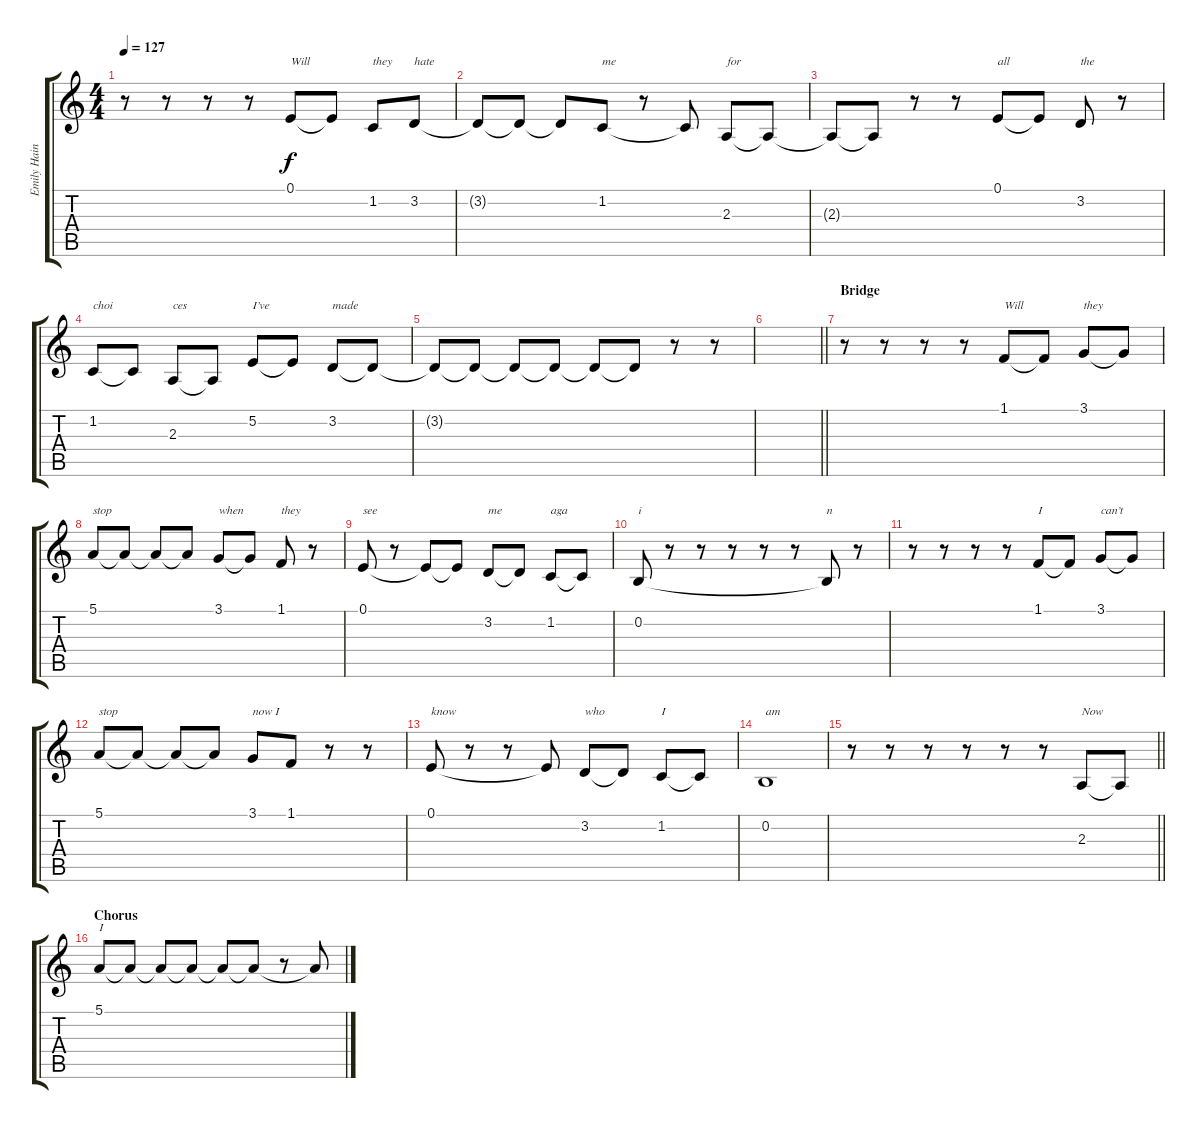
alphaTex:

\track ("Emily Haines" "Emily Hain") {instrument cello}
\staff {score tabs}
\tuning (E4 B3 G3 D3 A2 E2) {hide}
\ts (4 4)
\tempo 127
\clef g2
\ks c
r.8{dy f} r.8 r.8 r.8 0.1.8{txt "Will "} 0.1{t}.8 1.2.8{txt "they "} 3.2.8{txt "hate "} |
3.2{t}.8 3.2{t}.8 3.2{t}.8 1.2.8{txt "me "} r.8 1.2{t}.8 2.3.8{txt "for "} 2.3{t}.8 |
2.3{t}.8 2.3{t}.8 r.8 r.8 0.1.8{txt "all "} 0.1{t}.8 3.2.8{txt "the "} r.8 |
1.2.8{txt "choi"} 1.2{t}.8 2.3.8{txt "ces "} 2.3{t}.8 5.2.8{txt "I’ve "} 5.2{t}.8 3.2.8{txt "made"} 3.2{t}.8 |
3.2{t}.8 3.2{t}.8 3.2{t}.8 3.2{t}.8 3.2{t}.8 3.2{t}.8 r.8 r.8 |
\barLineRight lightlight
|
\section ("" "Bridge")
r.8 r.8 r.8 r.8 1.1.8{txt "Will "} 1.1{t}.8 3.1.8{txt "they "} 3.1{t}.8 |
5.1.8{txt "stop"} 5.1{t}.8 5.1{t}.8 5.1{t}.8 3.1.8{txt "when"} 3.1{t}.8 1.1.8{txt "they"} r.8 |
0.1.8{txt "see "} r.8 0.1{t}.8 0.1{t}.8 3.2.8{txt "me  "} 3.2{t}.8 1.2.8{txt "aga"} 1.2{t}.8 |
0.2.8{txt "i"} r.8 r.8 r.8 r.8 r.8 0.2{t}.8{txt "n"} r.8 |
r.8 r.8 r.8 r.8 1.1.8{txt "I "} 1.1{t}.8 3.1.8{txt "can’t "} 3.1{t}.8 |
5.1.8{txt "stop"} 5.1{t}.8 5.1{t}.8 5.1{t}.8 3.1.8{txt "now I "} 1.1.8 r.8 r.8 |
0.1.8{txt "know"} r.8 r.8 0.1{t}.8 3.2.8{txt "who"} 3.2{t}.8 1.2.8{txt "I"} 1.2{t}.8 |
0.2.1{txt "am"} |
\barLineRight lightlight
r.8 r.8 r.8 r.8 r.8 r.8 2.3.8{txt "Now "} 2.3{t}.8 |
\section ("" "Chorus")
5.1.8{txt "I"} 5.1{t}.8 5.1{t}.8 5.1{t}.8 5.1{t}.8 5.1{t}.8 r.8 5.1{t}.8
